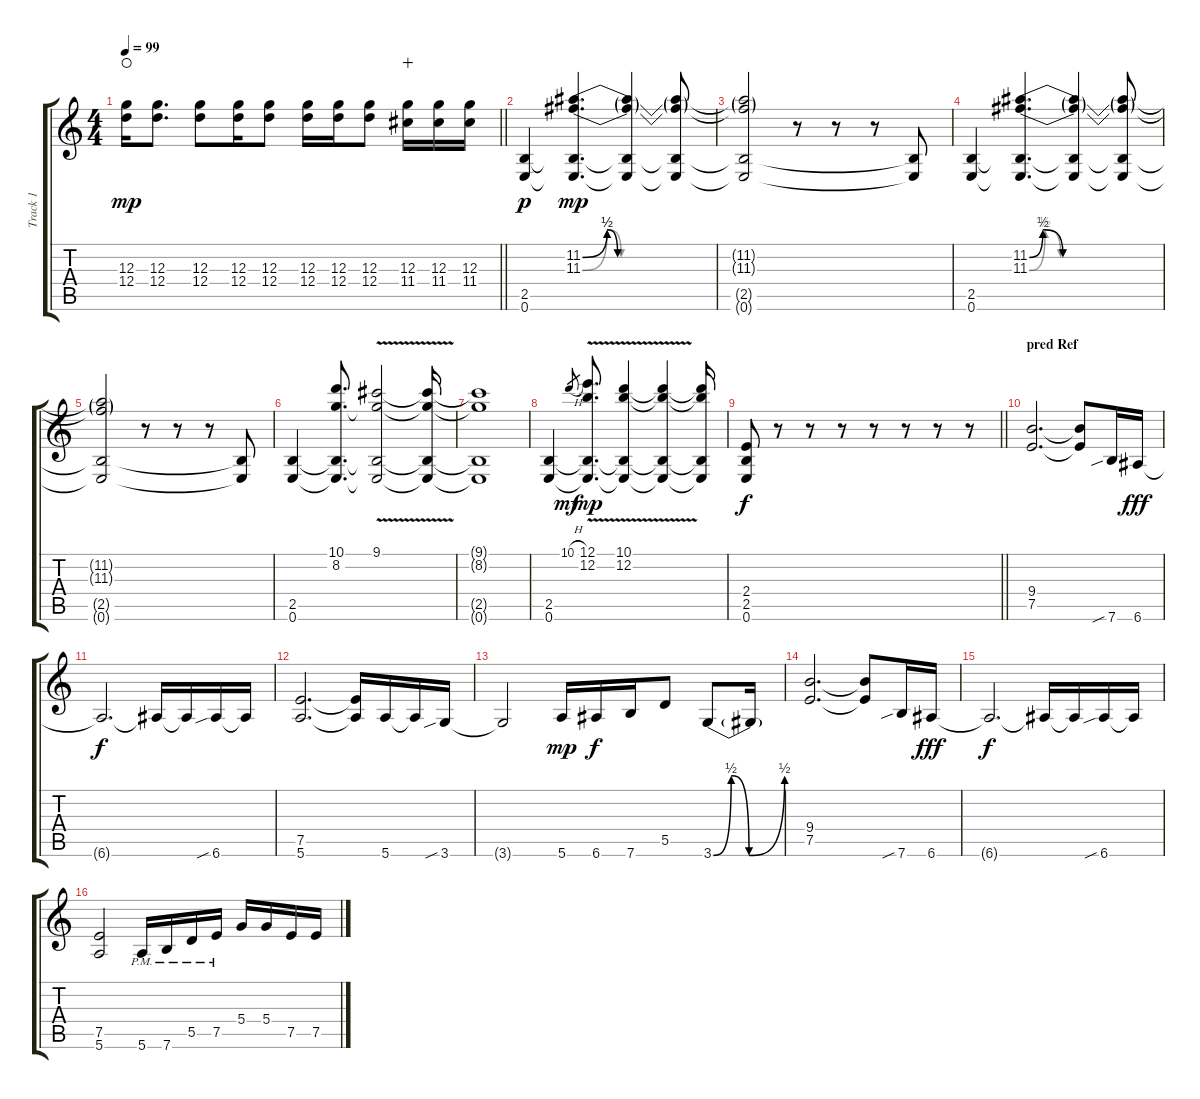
\track ("Track 1" "Track 1") {instrument overdrivenguitar}
\staff {score tabs}
\tuning (E4 B3 G3 D3 A2 E2) {hide}
\ts (4 4)
\tempo 99
\clef g2
\barLineRight lightlight
\ks c
(12.3 12.4).16{dy mp waho} (12.3 12.4).8{d} (12.3 12.4).8 (12.3 12.4).16 (12.3 12.4).8 (12.3 12.4).16 (12.3 12.4).16 (12.3 12.4).8 (12.3 11.4).16{wahc} (12.3 11.4).16 (12.3 11.4).16 |
(2.5 0.6).4{dy p instrument overdrivenguitar} (11.2{be (custom 0 0 7 2 10 0 45 0 60 0)} 11.3{be (custom 0 0 7 2 11 0 45 0 60 0)} 2.5{t} 0.6{t}).4{d dy mp} (11.2{t} 11.3{t} 2.5{t} 0.6{t}).4 (11.2{t} 11.3{t} 2.5{t} 0.6{t}).8 |
(11.2{t} 11.3{t} 2.5{t} 0.6{t}).2 r.8 r.8 r.8 (2.5{t} 0.6{t}).8 |
(2.5 0.6).4 (11.2{be (custom 0 0 6 2 15 0 22 0 25 0 45 0 60 0)} 11.3{be (custom 0 0 7 2 14 0 45 0 60 0)} 2.5{t} 0.6{t}).4{d} (11.2{t} 11.3{t} 2.5{t} 0.6{t}).4 (11.2{t} 11.3{t} 2.5{t} 0.6{t}).8 |
(11.2{t} 11.3{t} 2.5{t} 0.6{t}).2 r.8 r.8 r.8 (2.5{t} 0.6{t}).8 |
(2.5 0.6).4 (10.1 8.2 2.5{t} 0.6{t}).8{d} (9.1{v} 8.2{v t} 2.5{t} 0.6{t}).2 (9.1{t} 8.2{t} 2.5{t} 0.6{t}).16 |
(9.1{t} 8.2{t} 2.5{t} 0.6{t}).1 |
(2.5 0.6).4 10.1{h}.8{gr dy mf} (12.1 12.2{v} 2.5{t} 0.6{t}).8{d dy mp} (10.1{v} 12.2{v} 2.5{t} 0.6{t}).4 (10.1{t} 12.2{t} 2.5{t} 0.6{t}).4 (10.1{t} 12.2{t} 2.5{t} 0.6{t}).16 |
\barLineRight lightlight
(2.4 2.5 0.6).8{dy f} r.8 r.8 r.8 r.8 r.8 r.8 r.8 |
\section ("" "pred Ref")
(9.4 7.5).2{d} (9.4{t} 7.5{t}).8 7.6{sib}.16 6.6.16{dy fff} |
6.6{t}.2{d dy f} 6.6{t}.16 6.6{t}.16 6.6{sib}.16 6.6{t}.16 |
(7.5 5.6).2{d} (7.5{t} 5.6{t}).16 5.6.16 5.6{t}.16 3.6{sib}.16 |
3.6{t}.2 5.6.16{dy mp} 6.6.16{dy f} 7.6.16 5.5.8 3.6{be (custom 0 0 15 2 30 0 60 2)}.8 3.6{t}.16 |
(9.4 7.5).2{d} (9.4{t} 7.5{t}).8 7.6{sib}.16 6.6.16{dy fff} |
6.6{t}.2{d dy f} 6.6{t}.16 6.6{t}.16 6.6{sib}.16 6.6{t}.16 |
(7.5 5.6).2 5.6{pm}.16 7.6{pm}.16 5.5{pm}.16 7.5{pm}.16 5.4.16 5.4.16 7.5.16 7.5.16
